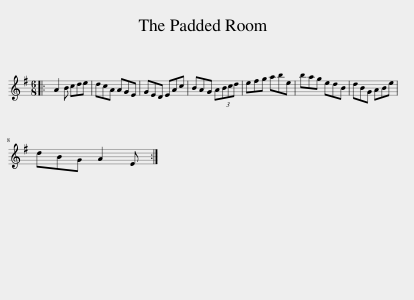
X:1
L:1/8
M:6/8
I:linebreak $
K:Emin
V:1 treble
V:1
|: A2 B cde | dcA AGE | GED EAc | BAG A(3Bcd | efg abe | %5
 bag edB | dBG ABe |$ dBG A2 E :| %8
